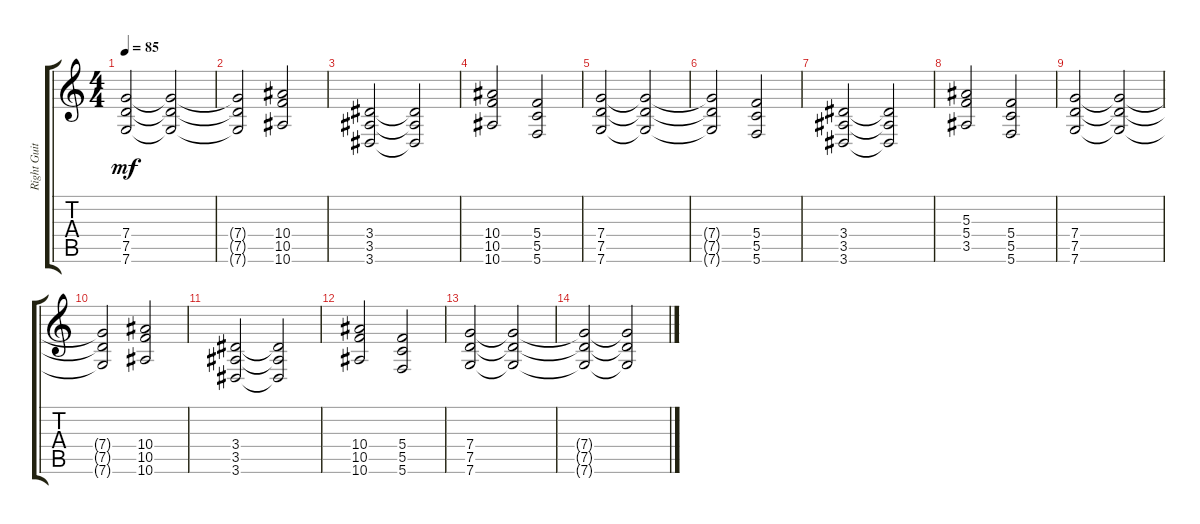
\track ("Right Guitar" "Right Guit") {instrument distortionguitar}
\staff {score tabs}
\tuning (D4 A3 F3 C3 G2 C2) {hide}
\ts (4 4)
\tempo 85
\clef g2
\ks c
(7.4 7.5 7.6).2{dy mf} (7.4{t} 7.5{t} 7.6{t}).2 |
(7.4{t} 7.5{t} 7.6{t}).2 (10.4 10.5 10.6).2 |
(3.4 3.5 3.6).2 (3.4{t} 3.5{t} 3.6{t}).2 |
(10.4 10.5 10.6).2 (5.4 5.5 5.6).2 |
(7.4 7.5 7.6).2 (7.4{t} 7.5{t} 7.6{t}).2 |
(7.4{t} 7.5{t} 7.6{t}).2 (5.4 5.5 5.6).2 |
(3.4 3.5 3.6).2 (3.4{t} 3.5{t} 3.6{t}).2 |
(5.3 5.4 3.5).2 (5.4 5.5 5.6).2 |
(7.4 7.5 7.6).2 (7.4{t} 7.5{t} 7.6{t}).2 |
(7.4{t} 7.5{t} 7.6{t}).2 (10.4 10.5 10.6).2 |
(3.4 3.5 3.6).2 (3.4{t} 3.5{t} 3.6{t}).2 |
(10.4 10.5 10.6).2 (5.4 5.5 5.6).2 |
(7.4 7.5 7.6).2 (7.4{t} 7.5{t} 7.6{t}).2 |
(7.4{t} 7.5{t} 7.6{t}).2 (7.4{t} 7.5{t} 7.6{t}).2
